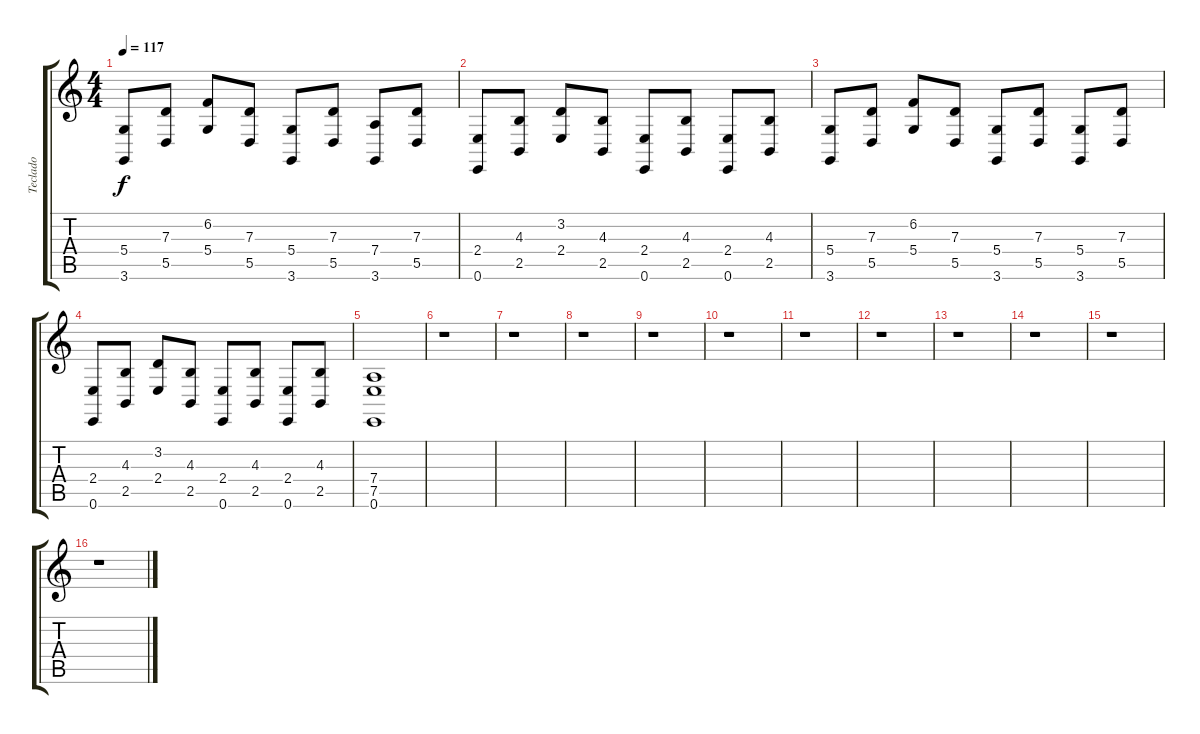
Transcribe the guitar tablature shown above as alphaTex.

\track ("Teclado" "Teclado") {instrument orchestralharp}
\staff {score tabs}
\tuning (E4 B3 G3 D3 A2 E2) {hide}
\ts (4 4)
\tempo 117
\clef g2
\ks c
(5.4 3.6).8{dy f} (7.3 5.5).8 (6.2 5.4).8 (7.3 5.5).8 (5.4 3.6).8 (7.3 5.5).8 (7.4 3.6).8 (7.3 5.5).8 |
(2.4 0.6).8 (4.3 2.5).8 (3.2 2.4).8 (4.3 2.5).8 (2.4 0.6).8 (4.3 2.5).8 (2.4 0.6).8 (4.3 2.5).8 |
(5.4 3.6).8 (7.3 5.5).8 (6.2 5.4).8 (7.3 5.5).8 (5.4 3.6).8 (7.3 5.5).8 (5.4 3.6).8 (7.3 5.5).8 |
(2.4 0.6).8 (4.3 2.5).8 (3.2 2.4).8 (4.3 2.5).8 (2.4 0.6).8 (4.3 2.5).8 (2.4 0.6).8 (4.3 2.5).8 |
(7.4 7.5 0.6).1 |
r.1 |
r.1 |
r.1 |
r.1 |
r.1 |
r.1 |
r.1 |
r.1 |
r.1 |
r.1 |
r.1
